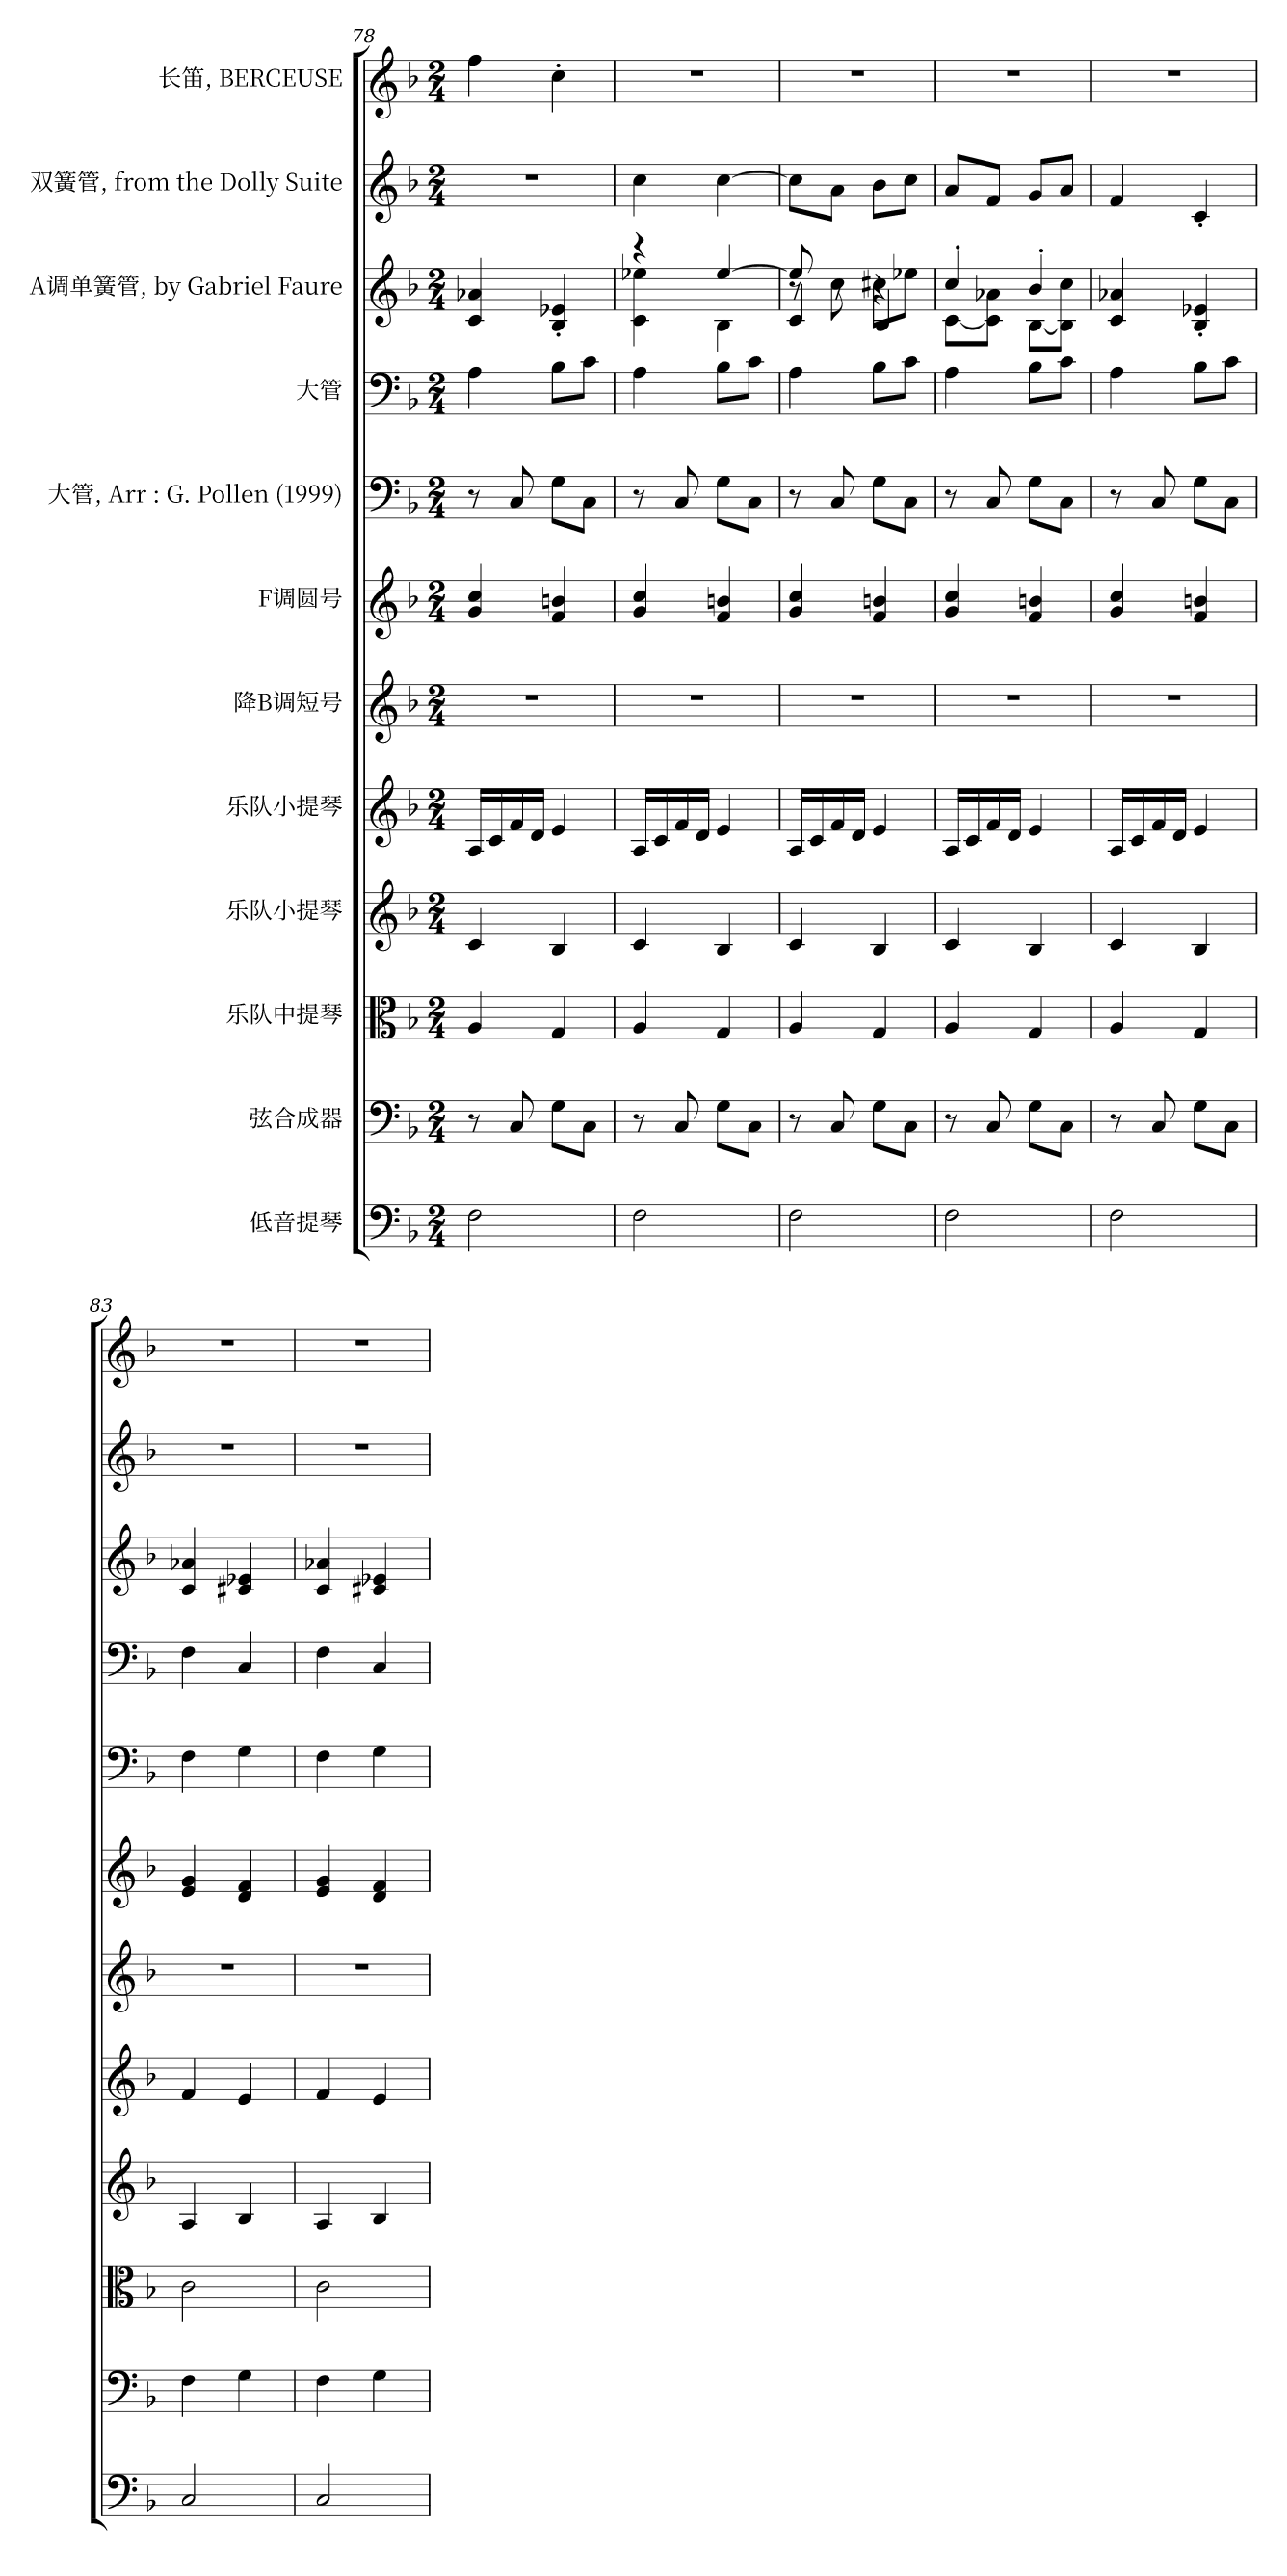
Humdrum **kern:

**kern	**kern	**kern	**kern	**kern	**kern	**kern	**kern	**kern	**kern	**kern	**kern
*part12	*part11	*part10	*part9	*part8	*part7	*part6	*part5	*part4	*part3	*part2	*part1
*staff12	*staff11	*staff10	*staff9	*staff8	*staff7	*staff6	*staff5	*staff4	*staff3	*staff2	*staff1
*I"低音提琴	*I"弦合成器	*I"乐队中提琴	*I"乐队小提琴	*I"乐队小提琴	*I"降B调短号	*I"F调圆号	*I"大管, Arr : G. Pollen (1999)	*I"大管	*I"A调单簧管, by Gabriel Faure	*I"双簧管, from the Dolly Suite	*I"长笛, BERCEUSE
*clefF4	*clefF4	*clefC3	*clefG2	*clefG2	*clefG2	*clefG2	*clefF4	*clefF4	*clefG2	*clefG2	*clefG2
*ITrd7c12	*	*	*	*	*ITrd1c2	*ITrd4c7	*	*	*ITrd2c3	*	*
*k[b-]	*k[b-]	*k[b-]	*k[b-]	*k[b-]	*k[b-e-a-]	*k[b-e-]	*k[b-]	*k[b-]	*k[f#c#]	*k[b-]	*k[b-]
*M2/4	*M2/4	*M2/4	*M2/4	*M2/4	*M2/4	*M2/4	*M2/4	*M2/4	*M2/4	*M2/4	*M2/4
=78	=78	=78	=78	=78	=78	=78	=78	=78	=78	=78	=78
2FF\	8r	4A/	4c/	16A/LL	2r	4c/ 4f/	8r	4A\	4A/ 4fn/	2r	4ff\
.	.	.	.	16c/	.	.	.	.	.	.	.
.	8C/	.	.	16f/	.	.	8C/	.	.	.	.
.	.	.	.	16d/JJ	.	.	.	.	.	.	.
.	8G\L	4G/	4B-/	4e/	.	4B-/ 4en/	8G\L	8B-\L	4G/' 4cn/'	.	4cc'\
.	8C\J	.	.	.	.	.	8C\J	8c\J	.	.	.
=79	=79	=79	=79	=79	=79	=79	=79	=79	=79	=79	=79
*	*	*	*	*	*	*	*	*	*^	*	*
2FF\	8r	4A/	4c/	16A/LL	2r	4c/ 4f/	8r	4A\	4r	4A\ 4ccn\	4cc\	2r
.	.	.	.	16c/	.	.	.	.	.	.	.	.
.	8C/	.	.	16f/	.	.	8C/	.	.	.	.	.
.	.	.	.	16d/JJ	.	.	.	.	.	.	.	.
.	8G\L	4G/	4B-/	4e/	.	4B-/ 4en/	8G\L	8B-\L	[4cc/	4G\	[4cc\	.
.	8C\J	.	.	.	.	.	8C\J	8c\J	.	.	.	.
=80	=80	=80	=80	=80	=80	=80	=80	=80	=80	=80	=80	=80
*	*	*	*	*	*	*	*	*	*	*^	*	*
2FF\	8r	4A/	4c/	16A/LL	2r	4c/ 4f/	8r	4A\	8cc/]	8r	4A/	8cc\L]	2r
.	.	.	.	16c/	.	.	.	.	.	.	.	.	.
.	8C/	.	.	16f/	.	.	8C/	.	8r	8a\	.	8a\J	.
.	.	.	.	16d/JJ	.	.	.	.	.	.	.	.	.
.	8G\L	4G/	4B-/	4e/	.	4B-/ 4en/	8G\L	8B-\L	4r	8a#X\L	4G/	8b-\L	.
.	8C\J	.	.	.	.	.	8C\J	8c\J	.	8ccn\J	.	8cc\J	.
*	*	*	*	*	*	*	*	*	*	*v	*v	*	*
=81	=81	=81	=81	=81	=81	=81	=81	=81	=81	=81	=81	=81
2FF\	8r	4A/	4c/	16A/LL	2r	4c/ 4f/	8r	4A\	4a'/	[8A\L	8a/L	2r
.	.	.	.	16c/	.	.	.	.	.	.	.	.
.	8C/	.	.	16f/	.	.	8C/	.	.	8A\] 8fn\J	8f/J	.
.	.	.	.	16d/JJ	.	.	.	.	.	.	.	.
.	8G\L	4G/	4B-/	4e/	.	4B-/ 4en/	8G\L	8B-\L	4g'/	[8G\L	8g/L	.
.	8C\J	.	.	.	.	.	8C\J	8c\J	.	8G\] 8a\J	8a/J	.
*	*	*	*	*	*	*	*	*	*v	*v	*	*
!!LO:PB:g=z
=82	=82	=82	=82	=82	=82	=82	=82	=82	=82	=82	=82
2FF\	8r	4A/	4c/	16A/LL	2r	4c/ 4f/	8r	4A\	4A/ 4fn/	4f/	2r
.	.	.	.	16c/	.	.	.	.	.	.	.
.	8C/	.	.	16f/	.	.	8C/	.	.	.	.
.	.	.	.	16d/JJ	.	.	.	.	.	.	.
.	8G\L	4G/	4B-/	4e/	.	4B-/ 4en/	8G\L	8B-\L	4G/' 4cn/'	4c'/	.
.	8C\J	.	.	.	.	.	8C\J	8c\J	.	.	.
=83	=83	=83	=83	=83	=83	=83	=83	=83	=83	=83	=83
*	*	*	*	*	*	*	*	*	*	*	*MM52
2CC/	4F\	2c\	4A/	4f/	2r	4A/ 4c/	4F\	4F\	4A/ 4fn/	2r	2r
.	4G\	.	4B-/	4e/	.	4G/ 4B-/	4G\	4C/	4A#X/ 4cn/	.	.
=84	=84	=84	=84	=84	=84	=84	=84	=84	=84	=84	=84
*	*	*	*	*	*	*	*	*	*	*	*MM42
2CC/	4F\	2c\	4A/	4f/	2r	4A/ 4c/	4F\	4F\	4A/ 4fn/	2r	2r
.	4G\	.	4B-/	4e/	.	4G/ 4B-/	4G\	4C/	4A#X/ 4cn/	.	.
=	=	=	=	=	=	=	=	=	=	=	=
*-	*-	*-	*-	*-	*-	*-	*-	*-	*-	*-	*-
